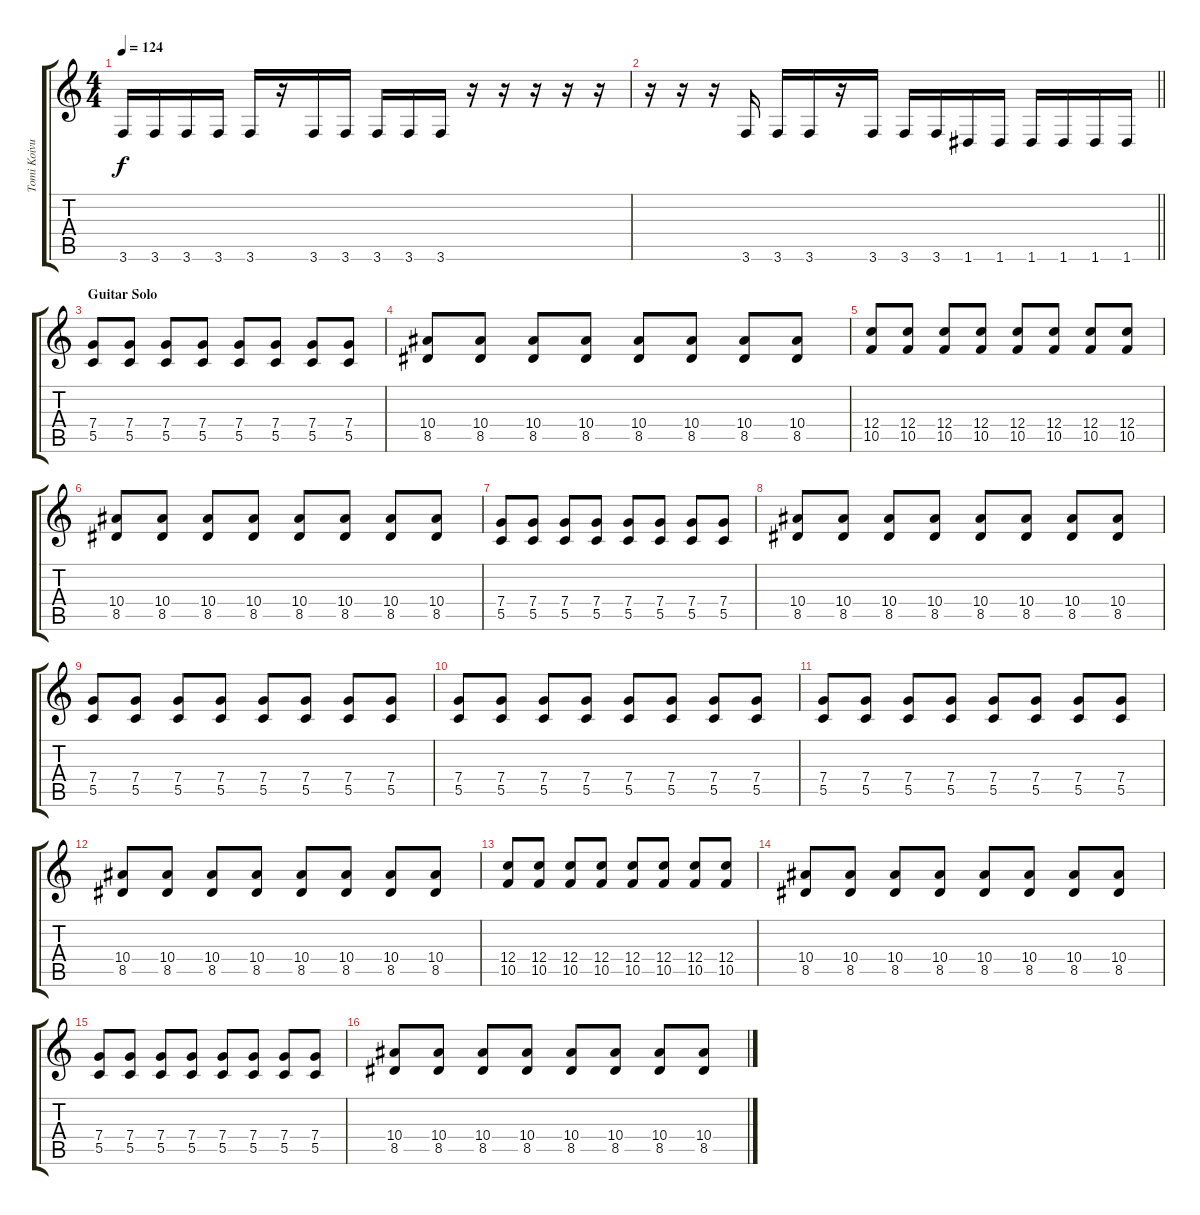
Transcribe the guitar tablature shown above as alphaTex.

\track ("Tomi Koivusaari" "Tomi Koivu") {instrument distortionguitar}
\staff {score tabs}
\tuning (D4 A3 F3 C3 G2 D2) {hide}
\ts (4 4)
\tempo 124
\clef g2
\ks c
3.6.16{dy f} 3.6.16 3.6.16 3.6.16 3.6.16 r.16 3.6.16 3.6.16 3.6.16 3.6.16 3.6.16 r.16 r.16 r.16 r.16 r.16 |
\barLineRight lightlight
r.16 r.16 r.16 3.6.16 3.6.16 3.6.16 r.16 3.6.16 3.6.16 3.6.16 1.6.16 1.6.16 1.6.16 1.6.16 1.6.16 1.6.16 |
\section ("" "Guitar Solo")
(7.4 5.5).8 (7.4 5.5).8 (7.4 5.5).8 (7.4 5.5).8 (7.4 5.5).8 (7.4 5.5).8 (7.4 5.5).8 (7.4 5.5).8 |
(10.4 8.5).8 (10.4 8.5).8 (10.4 8.5).8 (10.4 8.5).8 (10.4 8.5).8 (10.4 8.5).8 (10.4 8.5).8 (10.4 8.5).8 |
(12.4 10.5).8 (12.4 10.5).8 (12.4 10.5).8 (12.4 10.5).8 (12.4 10.5).8 (12.4 10.5).8 (12.4 10.5).8 (12.4 10.5).8 |
(10.4 8.5).8 (10.4 8.5).8 (10.4 8.5).8 (10.4 8.5).8 (10.4 8.5).8 (10.4 8.5).8 (10.4 8.5).8 (10.4 8.5).8 |
(7.4 5.5).8 (7.4 5.5).8 (7.4 5.5).8 (7.4 5.5).8 (7.4 5.5).8 (7.4 5.5).8 (7.4 5.5).8 (7.4 5.5).8 |
(10.4 8.5).8 (10.4 8.5).8 (10.4 8.5).8 (10.4 8.5).8 (10.4 8.5).8 (10.4 8.5).8 (10.4 8.5).8 (10.4 8.5).8 |
(7.4 5.5).8 (7.4 5.5).8 (7.4 5.5).8 (7.4 5.5).8 (7.4 5.5).8 (7.4 5.5).8 (7.4 5.5).8 (7.4 5.5).8 |
(7.4 5.5).8 (7.4 5.5).8 (7.4 5.5).8 (7.4 5.5).8 (7.4 5.5).8 (7.4 5.5).8 (7.4 5.5).8 (7.4 5.5).8 |
(7.4 5.5).8 (7.4 5.5).8 (7.4 5.5).8 (7.4 5.5).8 (7.4 5.5).8 (7.4 5.5).8 (7.4 5.5).8 (7.4 5.5).8 |
(10.4 8.5).8 (10.4 8.5).8 (10.4 8.5).8 (10.4 8.5).8 (10.4 8.5).8 (10.4 8.5).8 (10.4 8.5).8 (10.4 8.5).8 |
(12.4 10.5).8 (12.4 10.5).8 (12.4 10.5).8 (12.4 10.5).8 (12.4 10.5).8 (12.4 10.5).8 (12.4 10.5).8 (12.4 10.5).8 |
(10.4 8.5).8 (10.4 8.5).8 (10.4 8.5).8 (10.4 8.5).8 (10.4 8.5).8 (10.4 8.5).8 (10.4 8.5).8 (10.4 8.5).8 |
(7.4 5.5).8 (7.4 5.5).8 (7.4 5.5).8 (7.4 5.5).8 (7.4 5.5).8 (7.4 5.5).8 (7.4 5.5).8 (7.4 5.5).8 |
(10.4 8.5).8 (10.4 8.5).8 (10.4 8.5).8 (10.4 8.5).8 (10.4 8.5).8 (10.4 8.5).8 (10.4 8.5).8 (10.4 8.5).8
